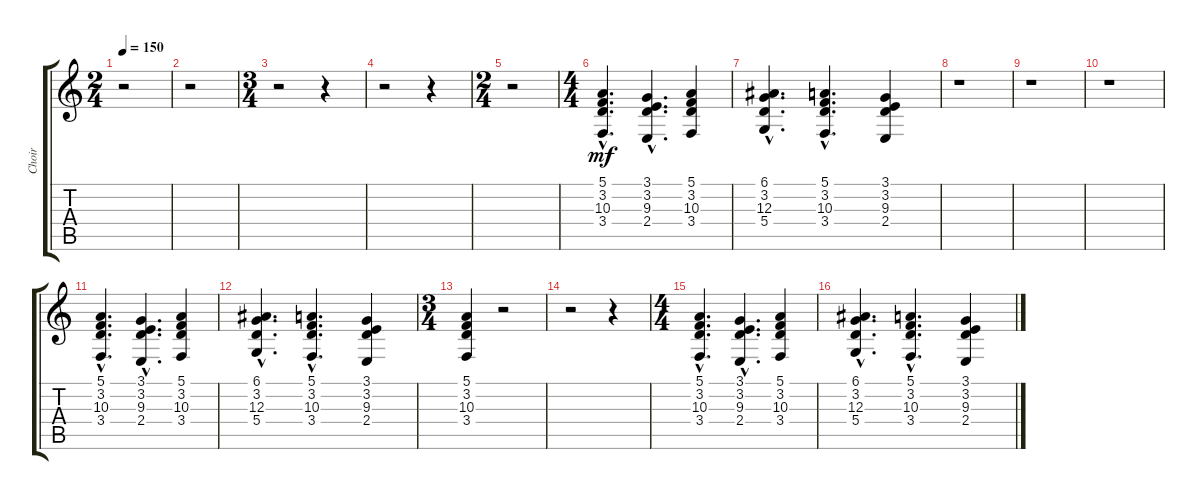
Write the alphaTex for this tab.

\track ("Choir" "Choir") {instrument choiraahs}
\staff {score tabs}
\tuning (E4 B3 G3 D3 A2 E2) {hide}
\ts (2 4)
\tempo 150
\clef g2
\ks c
r.2{dy f} |
r.2 |
\ts (3 4)
r.2 r.4 |
r.2 r.4 |
\ts (2 4)
r.2 |
\ts (4 4)
(5.1{hac} 3.2{hac} 10.3{hac} 3.4{hac}).4{d dy mf} (3.1{hac} 3.2{hac} 9.3{hac} 2.4{hac}).4{d} (5.1 3.2 10.3 3.4).4 |
(6.1{hac} 3.2{hac} 12.3{hac} 5.4{hac}).4{d} (5.1{hac} 3.2{hac} 10.3{hac} 3.4{hac}).4{d} (3.1 3.2 9.3 2.4).4 |
r.1 |
r.1 |
r.1 |
(5.1{hac} 3.2{hac} 10.3{hac} 3.4{hac}).4{d} (3.1{hac} 3.2{hac} 9.3{hac} 2.4{hac}).4{d} (5.1 3.2 10.3 3.4).4 |
(6.1{hac} 3.2{hac} 12.3{hac} 5.4{hac}).4{d} (5.1{hac} 3.2{hac} 10.3{hac} 3.4{hac}).4{d} (3.1 3.2 9.3 2.4).4 |
\ts (3 4)
(5.1 3.2 10.3 3.4).4 r.2 |
r.2 r.4 |
\ts (4 4)
(5.1{hac} 3.2{hac} 10.3{hac} 3.4{hac}).4{d} (3.1{hac} 3.2{hac} 9.3{hac} 2.4{hac}).4{d} (5.1 3.2 10.3 3.4).4 |
(6.1{hac} 3.2{hac} 12.3{hac} 5.4{hac}).4{d} (5.1{hac} 3.2{hac} 10.3{hac} 3.4{hac}).4{d} (3.1 3.2 9.3 2.4).4
